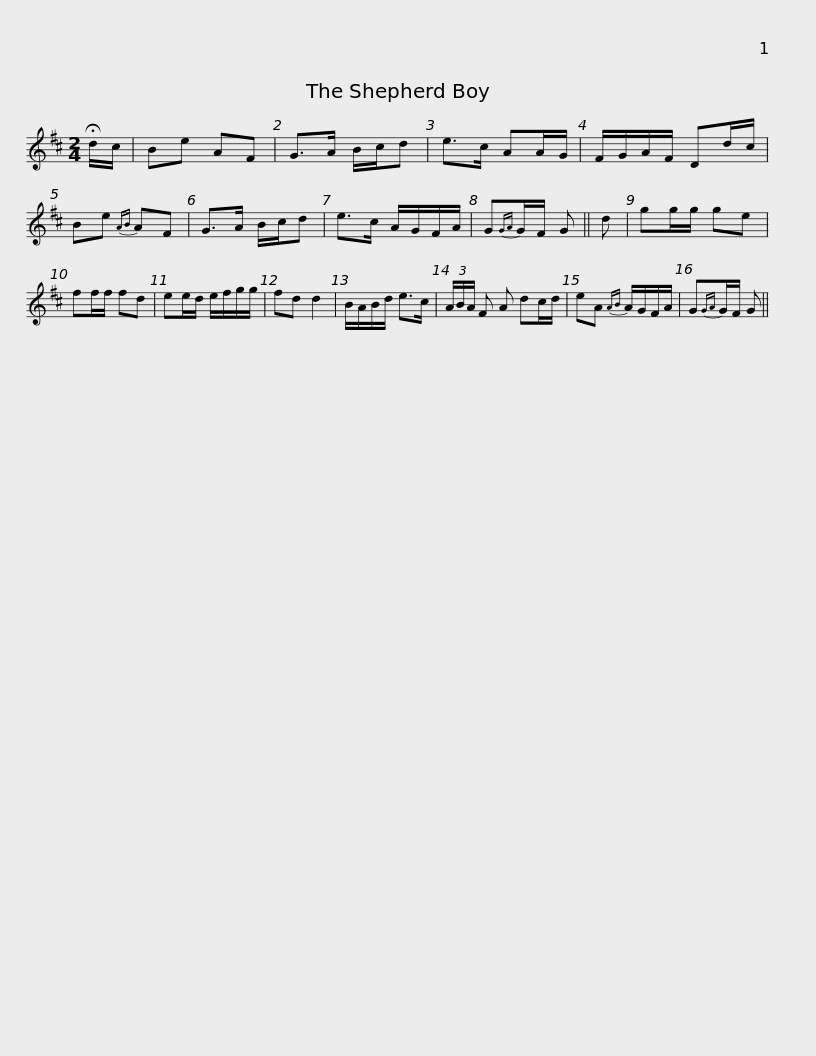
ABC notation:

X:1
L:1/8
M:2/4
I:linebreak $
K:D
V:1 treble
V:1
 !fermata!d/c/ | Be AF | G>A B/c/d | e>c AA/G/ | F/G/A/F/ Dd/c/ | %5
 Be{AB} AF | G>A B/c/d | e>c A/G/F/A/ |$ G{GA}G/F/ G || d | %10
 gg/g/ ge | ff/f/ fd | ee/d/ e/f/g/g/ | fd d2 | B/A/B/d/ e>c | %15
 (3A/B/A/ F A dc/d/ |$ eA{AB} A/G/F/A/ | G{GA}G/F/ G || %18
